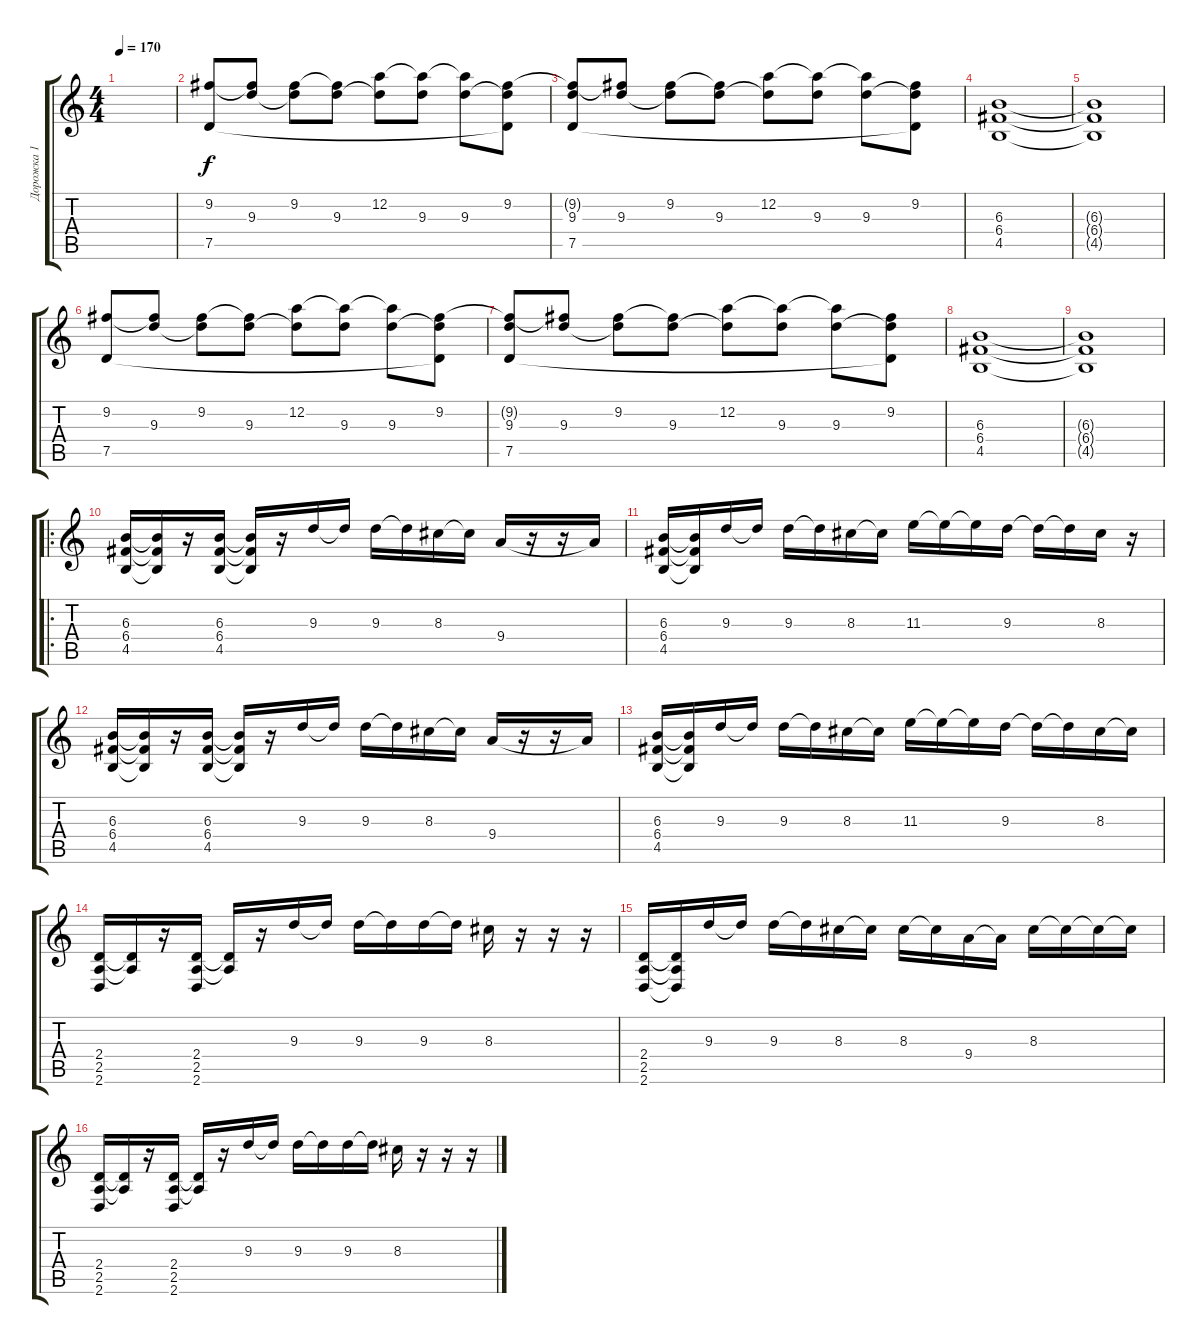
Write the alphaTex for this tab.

\track ("Дорожка 1" "Дорожка 1") {instrument distortionguitar}
\staff {score tabs}
\tuning (D4 A3 F3 C3 G2 C2) {hide}
\ts (4 4)
\tempo 170
\clef g2
\ks c
|
(9.2 7.5).8 (9.2{t} 9.3).8 (9.2 9.3{t}).8 (9.2{t} 9.3).8 (12.2 9.3{t}).8 (12.2{t} 9.3).8 (12.2{t} 9.3).8 (9.2 9.3{t} 7.5{t}).8 |
(9.2{t} 9.3 7.5).8 (9.2{t} 9.3).8 (9.2 9.3{t}).8 (9.2{t} 9.3).8 (12.2 9.3{t}).8 (12.2{t} 9.3).8 (12.2{t} 9.3).8 (9.2 9.3{t} 7.5{t}).8 |
(6.3 6.4 4.5).1 |
(6.3{t} 6.4{t} 4.5{t}).1 |
(9.2 7.5).8 (9.2{t} 9.3).8 (9.2 9.3{t}).8 (9.2{t} 9.3).8 (12.2 9.3{t}).8 (12.2{t} 9.3).8 (12.2{t} 9.3).8 (9.2 9.3{t} 7.5{t}).8 |
(9.2{t} 9.3 7.5).8 (9.2{t} 9.3).8 (9.2 9.3{t}).8 (9.2{t} 9.3).8 (12.2 9.3{t}).8 (12.2{t} 9.3).8 (12.2{t} 9.3).8 (9.2 9.3{t} 7.5{t}).8 |
(6.3 6.4 4.5).1 |
(6.3{t} 6.4{t} 4.5{t}).1 |
\ro
(6.3 6.4 4.5).16 (6.3{t} 6.4{t} 4.5{t}).16 r.16 (6.3 6.4 4.5).16 (6.3{t} 6.4{t} 4.5{t}).16 r.16 9.3.16 9.3{t}.16 9.3.16 9.3{t}.16 8.3.16 8.3{t}.16 9.4.16 r.16 r.16 9.4{t}.16 |
(6.3 6.4 4.5).16 (6.3{t} 6.4{t} 4.5{t}).16 9.3.16 9.3{t}.16 9.3.16 9.3{t}.16 8.3.16 8.3{t}.16 11.3.16 11.3{t}.16 11.3{t}.16 9.3.16 9.3{t}.16 9.3{t}.16 8.3.16 r.16 |
(6.3 6.4 4.5).16 (6.3{t} 6.4{t} 4.5{t}).16 r.16 (6.3 6.4 4.5).16 (6.3{t} 6.4{t} 4.5{t}).16 r.16 9.3.16 9.3{t}.16 9.3.16 9.3{t}.16 8.3.16 8.3{t}.16 9.4.16 r.16 r.16 9.4{t}.16 |
(6.3 6.4 4.5).16 (6.3{t} 6.4{t} 4.5{t}).16 9.3.16 9.3{t}.16 9.3.16 9.3{t}.16 8.3.16 8.3{t}.16 11.3.16 11.3{t}.16 11.3{t}.16 9.3.16 9.3{t}.16 9.3{t}.16 8.3.16 8.3{t}.16 |
(2.4 2.5 2.6).16 (2.4{t} 2.5{t}).16 r.16 (2.4 2.5 2.6).16 (2.4{t} 2.5{t}).16 r.16 9.3.16 9.3{t}.16 9.3.16 9.3{t}.16 9.3.16 9.3{t}.16 8.3.16 r.16 r.16 r.16 |
(2.4 2.5 2.6).16 (2.4{t} 2.5{t} 2.6{t}).16 9.3.16 9.3{t}.16 9.3.16 9.3{t}.16 8.3.16 8.3{t}.16 8.3.16 8.3{t}.16 9.4.16 9.4{t}.16 8.3.16 8.3{t}.16 8.3{t}.16 8.3{t}.16 |
(2.4 2.5 2.6).16 (2.4{t} 2.5{t}).16 r.16 (2.4 2.5 2.6).16 (2.4{t} 2.5{t}).16 r.16 9.3.16 9.3{t}.16 9.3.16 9.3{t}.16 9.3.16 9.3{t}.16 8.3.16 r.16 r.16 r.16
